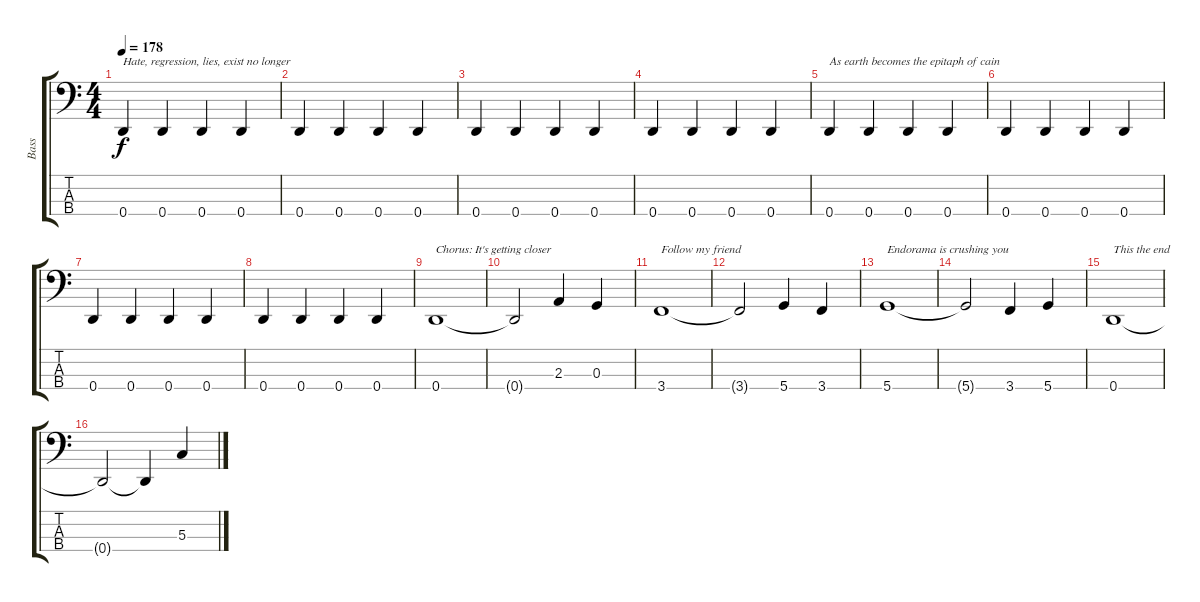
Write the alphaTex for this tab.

\track ("Bass" "Bass") {instrument electricbasspick}
\staff {score tabs}
\tuning (F2 C2 G1 D1) {hide}
\ts (4 4)
\tempo 178
\clef f4
\ks c
0.4.4{txt "Hate, regression, lies, exist no longer" dy f} 0.4.4 0.4.4 0.4.4 |
0.4.4 0.4.4 0.4.4 0.4.4 |
0.4.4 0.4.4 0.4.4 0.4.4 |
0.4.4 0.4.4 0.4.4 0.4.4 |
0.4.4{txt "As earth becomes the epitaph of cain"} 0.4.4 0.4.4 0.4.4 |
0.4.4 0.4.4 0.4.4 0.4.4 |
0.4.4 0.4.4 0.4.4 0.4.4 |
0.4.4 0.4.4 0.4.4 0.4.4 |
0.4.1{txt "Chorus: It's getting closer"} |
0.4{t}.2 2.3.4 0.3.4 |
3.4.1{txt "Follow my friend"} |
3.4{t}.2 5.4.4 3.4.4 |
5.4.1{txt "Endorama is crushing you"} |
5.4{t}.2 3.4.4 5.4.4 |
0.4.1{txt "This the end"} |
0.4{t}.2 0.4{t}.4 5.3.4
